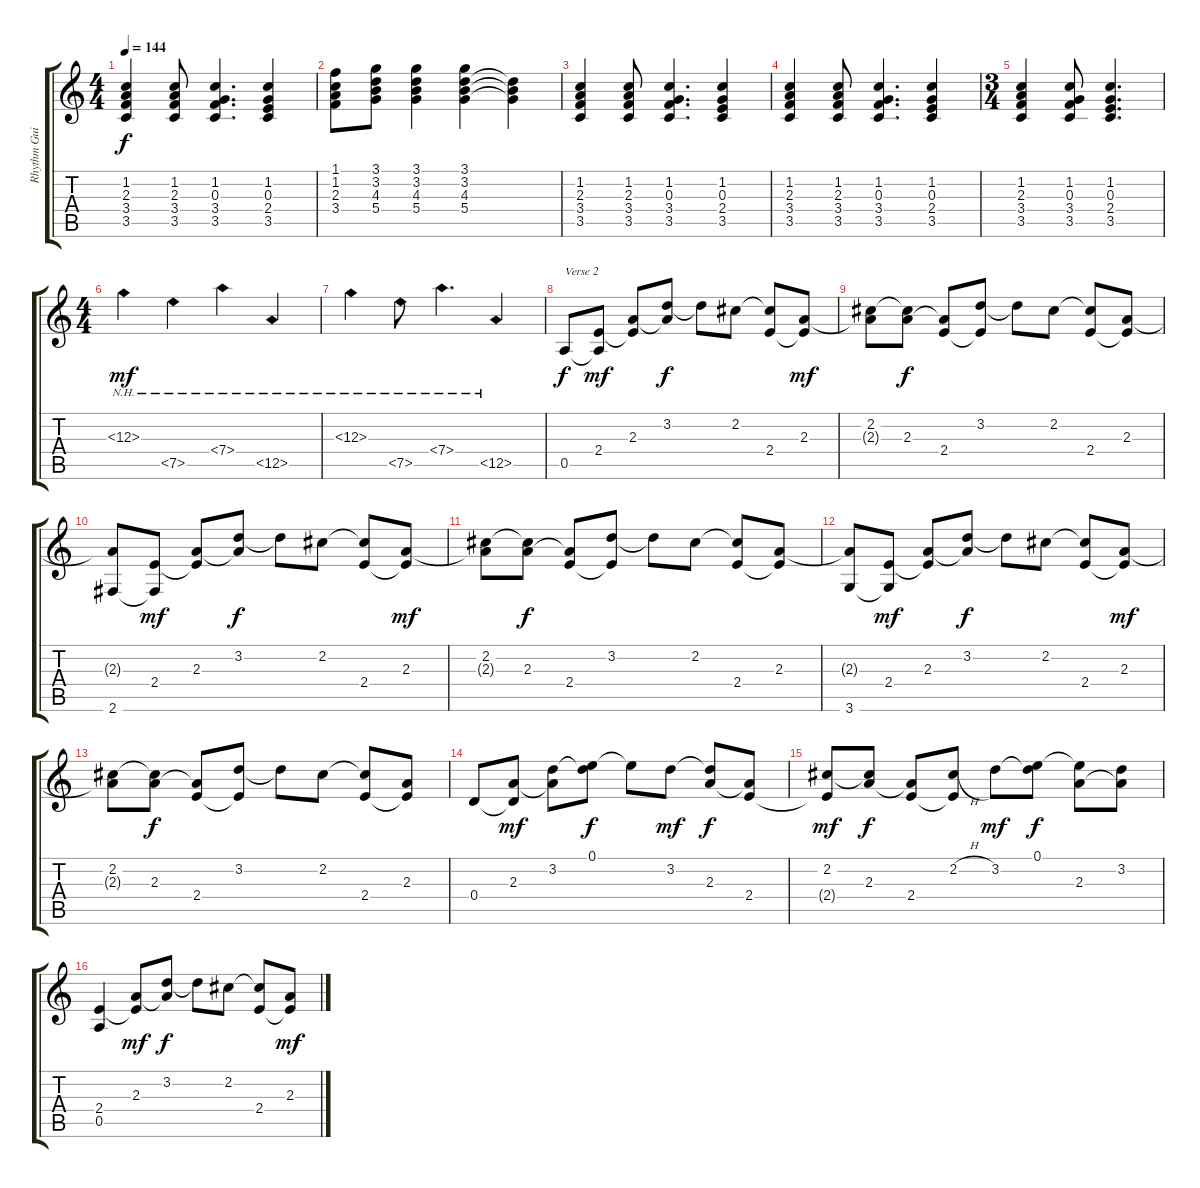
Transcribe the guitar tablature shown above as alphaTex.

\track ("Rhythm Guitar 1" "Rhythm Gui") {instrument distortionguitar}
\staff {score tabs}
\tuning (E4 B3 G3 D3 A2 E2) {hide}
\ts (4 4)
\tempo 144
\clef g2
\ks c
(1.2 2.3 3.4 3.5).4{dy f} (1.2 2.3 3.4 3.5).8 (1.2 0.3 3.4 3.5).4{d} (1.2 0.3 2.4 3.5).4 |
(1.1 1.2 2.3 3.4).8 (3.1 3.2 4.3 5.4).8 (3.1 3.2 4.3 5.4).4 (3.1 3.2 4.3 5.4).4 (3.2{t} 4.3{t} 5.4{t}).4 |
(1.2 2.3 3.4 3.5).4 (1.2 2.3 3.4 3.5).8 (1.2 0.3 3.4 3.5).4{d} (1.2 0.3 2.4 3.5).4 |
(1.2 2.3 3.4 3.5).4 (1.2 2.3 3.4 3.5).8 (1.2 0.3 3.4 3.5).4{d} (1.2 0.3 2.4 3.5).4 |
\ts (3 4)
(1.2 2.3 3.4 3.5).4 (1.2 0.3 3.4 3.5).8 (1.2 0.3 2.4 3.5).4{d} |
\ts (4 4)
12.3{nh}.4{dy mf volume 8} 7.5{nh}.4 7.4{nh}.4 12.5{nh}.4 |
12.3{nh}.4 7.5{nh}.8 7.4{nh}.4{d} 12.5{nh}.4 |
0.5.8{txt "Verse 2" dy f volume 6} (2.4 0.5{t}).8{dy mf} (2.3 2.4{t}).8 (3.2 2.3{t}).8{dy f} 3.2{t}.8 2.2.8 (2.2{t} 2.4).8 (2.3 2.4{t}).8{dy mf} |
(2.2 2.3{t}).8 (2.2{t} 2.3).8{dy f} (2.3{t} 2.4).8 (3.2 2.4{t}).8 3.2{t}.8 2.2.8 (2.2{t} 2.4).8 (2.3 2.4{t}).8 |
(2.3{t} 2.6).8 (2.4 2.6{t}).8{dy mf} (2.3 2.4{t}).8 (3.2 2.3{t}).8{dy f} 3.2{t}.8 2.2.8 (2.2{t} 2.4).8 (2.3 2.4{t}).8{dy mf} |
(2.2 2.3{t}).8 (2.2{t} 2.3).8{dy f} (2.3{t} 2.4).8 (3.2 2.4{t}).8 3.2{t}.8 2.2.8 (2.2{t} 2.4).8 (2.3 2.4{t}).8 |
(2.3{t} 3.6).8 (2.4 3.6{t}).8{dy mf} (2.3 2.4{t}).8 (3.2 2.3{t}).8{dy f} 3.2{t}.8 2.2.8 (2.2{t} 2.4).8 (2.3 2.4{t}).8{dy mf} |
(2.2 2.3{t}).8 (2.2{t} 2.3).8{dy f} (2.3{t} 2.4).8 (3.2 2.4{t}).8 3.2{t}.8 2.2.8 (2.2{t} 2.4).8 (2.3 2.4{t}).8 |
0.4.8 (2.3 0.4{t}).8{dy mf} (3.2 2.3{t}).8 (0.1 3.2{t}).8{dy f} 0.1{t}.8 3.2.8{dy mf} (3.2{t} 2.3).8{dy f} (2.3{t} 2.4).8 |
(2.2 2.4{t}).8{dy mf} (2.2{t} 2.3).8{dy f} (2.3{t} 2.4).8 (2.2{h} 2.4{t}).8 3.2.8{dy mf} (0.1 3.2{t}).8{dy f} (0.1{t} 2.3).8 (3.2 2.3{t}).8 |
(2.4 0.5).4 (2.3 2.4{t}).8{dy mf} (3.2 2.3{t}).8{dy f} 3.2{t}.8 2.2.8 (2.2{t} 2.4).8 (2.3 2.4{t}).8{dy mf}
